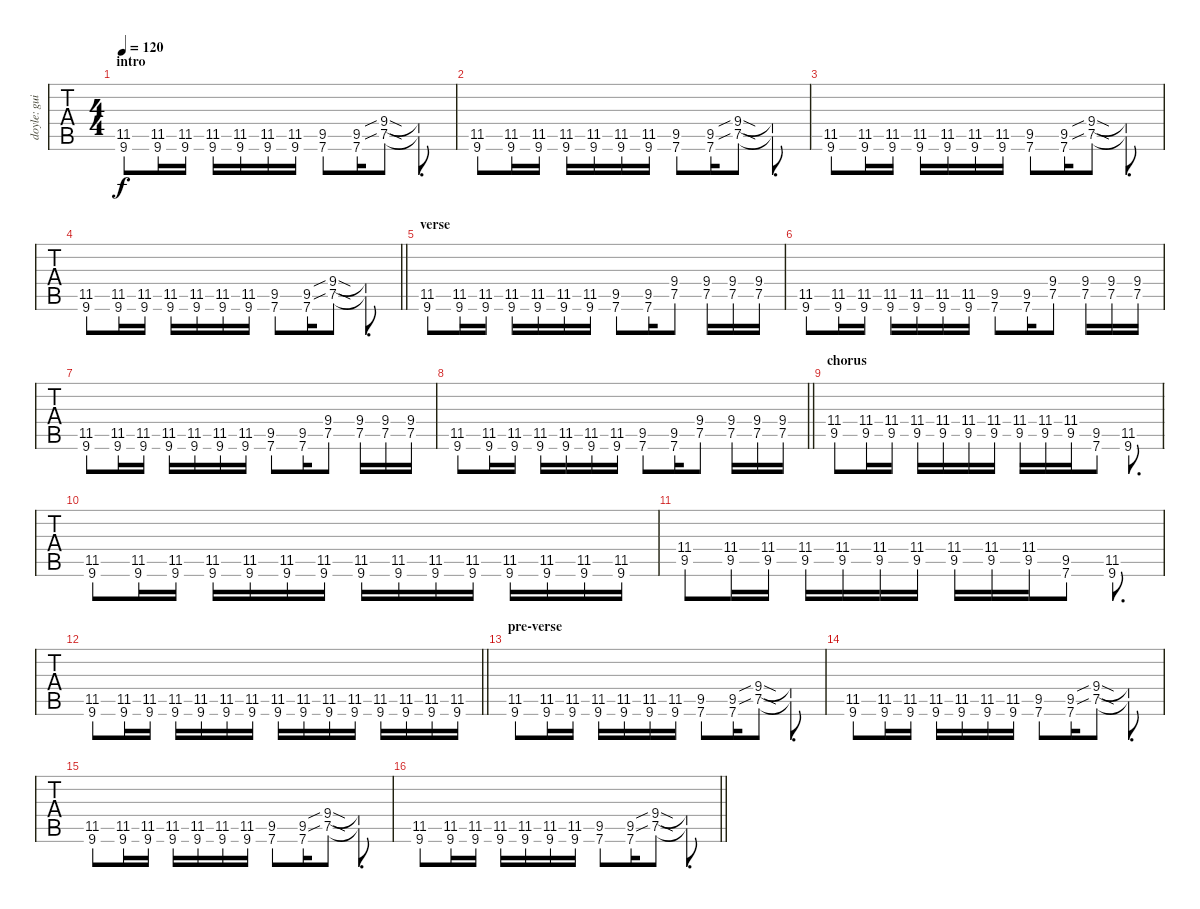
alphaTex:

\track ("doyle: guitar" "doyle: gui") {instrument distortionguitar}
\staff {tabs}
\tuning (E4 B3 G3 D3 A2 E2) {hide}
\ts (4 4)
\section ("" "intro")
\tempo 120
\clef g2
\ks c
(11.5 9.6).8{dy f instrument distortionguitar} (11.5 9.6).16 (11.5 9.6).16 (11.5 9.6).16 (11.5 9.6).16 (11.5 9.6).16 (11.5 9.6).16 (9.5 7.6).8 (9.5 7.6).16 (9.4{sib sod} 7.5{sib sod}).8 (9.4{t} 7.5{t}).8{d} |
(11.5 9.6).8 (11.5 9.6).16 (11.5 9.6).16 (11.5 9.6).16 (11.5 9.6).16 (11.5 9.6).16 (11.5 9.6).16 (9.5 7.6).8 (9.5 7.6).16 (9.4{sib sod} 7.5{sib sod}).8 (9.4{t} 7.5{t}).8{d} |
(11.5 9.6).8 (11.5 9.6).16 (11.5 9.6).16 (11.5 9.6).16 (11.5 9.6).16 (11.5 9.6).16 (11.5 9.6).16 (9.5 7.6).8 (9.5 7.6).16 (9.4{sib sod} 7.5{sib sod}).8 (9.4{t} 7.5{t}).8{d} |
\barLineRight lightlight
(11.5 9.6).8 (11.5 9.6).16 (11.5 9.6).16 (11.5 9.6).16 (11.5 9.6).16 (11.5 9.6).16 (11.5 9.6).16 (9.5 7.6).8 (9.5 7.6).16 (9.4{sib sod} 7.5{sib sod}).8 (9.4{t} 7.5{t}).8{d} |
\section ("" "verse")
(11.5 9.6).8 (11.5 9.6).16 (11.5 9.6).16 (11.5 9.6).16 (11.5 9.6).16 (11.5 9.6).16 (11.5 9.6).16 (9.5 7.6).8 (9.5 7.6).16 (9.4 7.5).8 (9.4 7.5).16 (9.4 7.5).16 (9.4 7.5).16 |
(11.5 9.6).8 (11.5 9.6).16 (11.5 9.6).16 (11.5 9.6).16 (11.5 9.6).16 (11.5 9.6).16 (11.5 9.6).16 (9.5 7.6).8 (9.5 7.6).16 (9.4 7.5).8 (9.4 7.5).16 (9.4 7.5).16 (9.4 7.5).16 |
(11.5 9.6).8 (11.5 9.6).16 (11.5 9.6).16 (11.5 9.6).16 (11.5 9.6).16 (11.5 9.6).16 (11.5 9.6).16 (9.5 7.6).8 (9.5 7.6).16 (9.4 7.5).8 (9.4 7.5).16 (9.4 7.5).16 (9.4 7.5).16 |
\barLineRight lightlight
(11.5 9.6).8 (11.5 9.6).16 (11.5 9.6).16 (11.5 9.6).16 (11.5 9.6).16 (11.5 9.6).16 (11.5 9.6).16 (9.5 7.6).8 (9.5 7.6).16 (9.4 7.5).8 (9.4 7.5).16 (9.4 7.5).16 (9.4 7.5).16 |
\section ("" "chorus")
(11.4 9.5).8 (11.4 9.5).16 (11.4 9.5).16 (11.4 9.5).16 (11.4 9.5).16 (11.4 9.5).16 (11.4 9.5).16 (11.4 9.5).16 (11.4 9.5).16 (11.4 9.5).16 (9.5 7.6).8 (11.5 9.6).8{d} |
(11.5 9.6).8 (11.5 9.6).16 (11.5 9.6).16 (11.5 9.6).16 (11.5 9.6).16 (11.5 9.6).16 (11.5 9.6).16 (11.5 9.6).16 (11.5 9.6).16 (11.5 9.6).16 (11.5 9.6).16 (11.5 9.6).16 (11.5 9.6).16 (11.5 9.6).16 (11.5 9.6).16 |
(11.4 9.5).8 (11.4 9.5).16 (11.4 9.5).16 (11.4 9.5).16 (11.4 9.5).16 (11.4 9.5).16 (11.4 9.5).16 (11.4 9.5).16 (11.4 9.5).16 (11.4 9.5).16 (9.5 7.6).8 (11.5 9.6).8{d} |
\barLineRight lightlight
(11.5 9.6).8 (11.5 9.6).16 (11.5 9.6).16 (11.5 9.6).16 (11.5 9.6).16 (11.5 9.6).16 (11.5 9.6).16 (11.5 9.6).16 (11.5 9.6).16 (11.5 9.6).16 (11.5 9.6).16 (11.5 9.6).16 (11.5 9.6).16 (11.5 9.6).16 (11.5 9.6).16 |
\section ("" "pre-verse")
(11.5 9.6).8 (11.5 9.6).16 (11.5 9.6).16 (11.5 9.6).16 (11.5 9.6).16 (11.5 9.6).16 (11.5 9.6).16 (9.5 7.6).8 (9.5 7.6).16 (9.4{sib sod} 7.5{sib sod}).8 (9.4{t} 7.5{t}).8{d} |
(11.5 9.6).8 (11.5 9.6).16 (11.5 9.6).16 (11.5 9.6).16 (11.5 9.6).16 (11.5 9.6).16 (11.5 9.6).16 (9.5 7.6).8 (9.5 7.6).16 (9.4{sib sod} 7.5{sib sod}).8 (9.4{t} 7.5{t}).8{d} |
(11.5 9.6).8 (11.5 9.6).16 (11.5 9.6).16 (11.5 9.6).16 (11.5 9.6).16 (11.5 9.6).16 (11.5 9.6).16 (9.5 7.6).8 (9.5 7.6).16 (9.4{sib sod} 7.5{sib sod}).8 (9.4{t} 7.5{t}).8{d} |
\barLineRight lightlight
(11.5 9.6).8 (11.5 9.6).16 (11.5 9.6).16 (11.5 9.6).16 (11.5 9.6).16 (11.5 9.6).16 (11.5 9.6).16 (9.5 7.6).8 (9.5 7.6).16 (9.4{sib sod} 7.5{sib sod}).8 (9.4{t} 7.5{t}).8{d}
